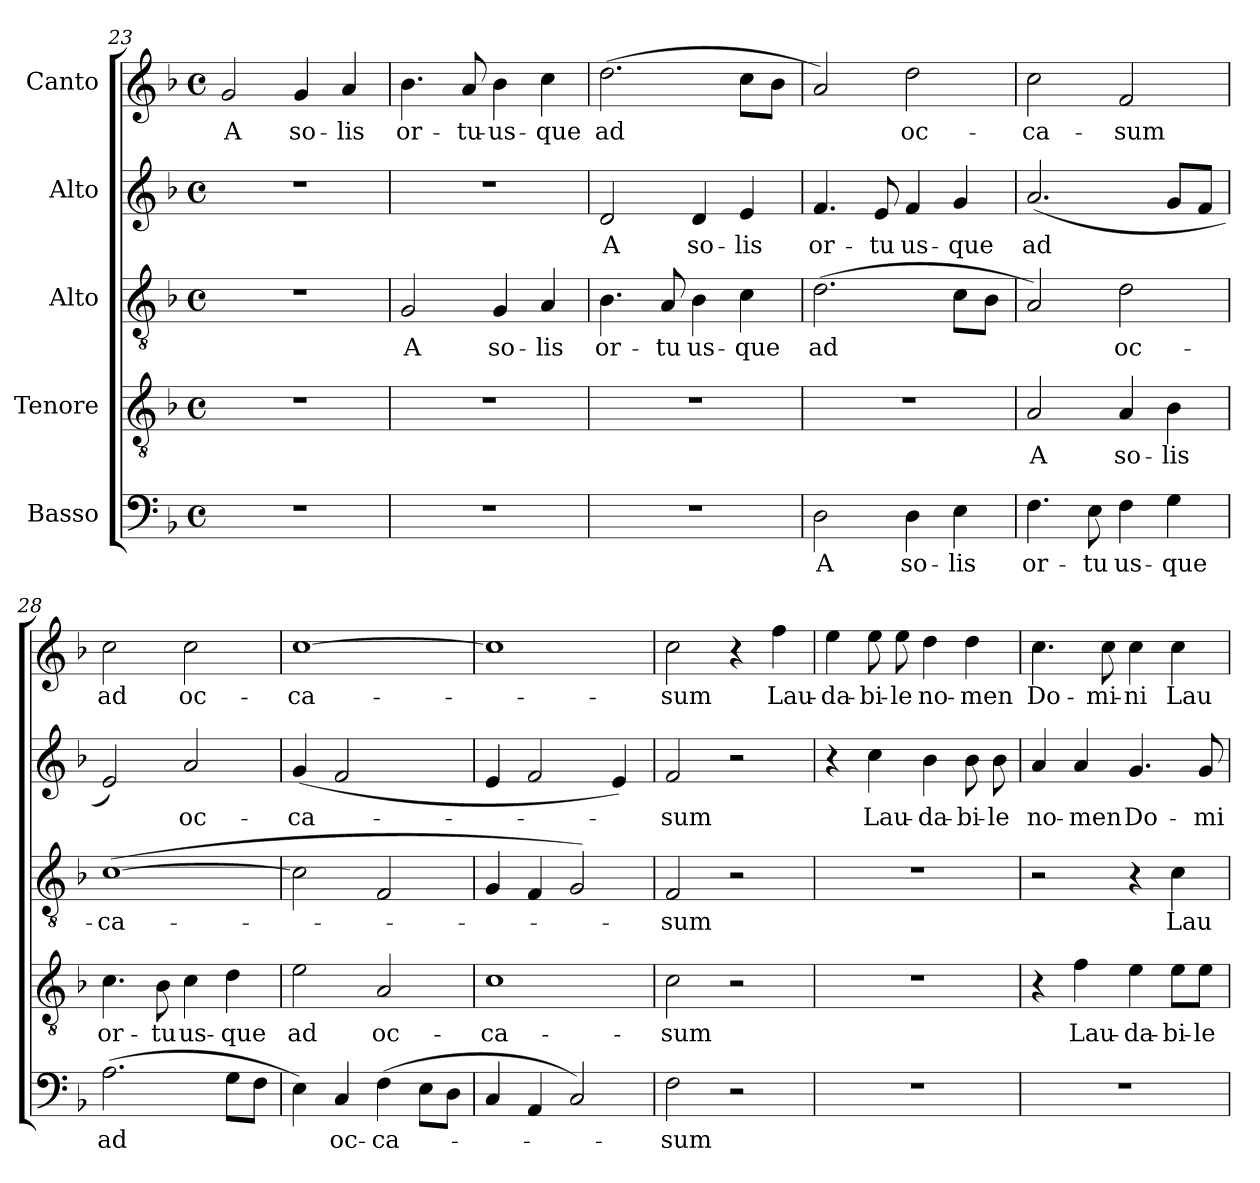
**kern	**text	**kern	**text	**kern	**text	**kern	**text	**kern	**text
*part5	*part5	*part4	*part4	*part3	*part3	*part2	*part2	*part1	*part1
*staff5	*staff5	*staff4	*staff4	*staff3	*staff3	*staff2	*staff2	*staff1	*staff1
*I"Basso	*	*I"Tenore	*	*I"Alto	*	*I"Alto	*	*I"Canto	*
*clefF4	*	*clefGv2	*	*clefGv2	*	*clefG2	*	*clefG2	*
*ITrd7c12	*	*	*	*	*	*	*	*	*
*k[b-]	*	*k[b-]	*	*k[b-]	*	*k[b-]	*	*k[b-]	*
*F:	*	*F:	*	*F:	*	*F:	*	*F:	*
*M4/4	*	*M4/4	*	*M4/4	*	*M4/4	*	*M4/4	*
*met(c)	*	*met(c)	*	*met(c)	*	*met(c)	*	*met(c)	*
=23	=23	=23	=23	=23	=23	=23	=23	=23	=23
!	!	!	!	!	!	!	!	!	!LO:LY:b
1r	.	1r	.	1r	.	1r	.	2g/	A
!	!	!	!	!	!	!	!	!	!LO:LY:b
.	.	.	.	.	.	.	.	4g/	so-
!	!	!	!	!	!	!	!	!	!LO:LY:b
.	.	.	.	.	.	.	.	4a/	-lis
=24	=24	=24	=24	=24	=24	=24	=24	=24	=24
!	!	!	!	!	!LO:LY:b	!	!	!	!LO:LY:b
1r	.	1r	.	2G/	A	1r	.	4.b-\	or-
!	!	!	!	!	!	!	!	!	!LO:LY:b
.	.	.	.	.	.	.	.	8a/	-tu-
!	!	!	!	!	!LO:LY:b	!	!	!	!LO:LY:b
.	.	.	.	4G/	so-	.	.	4b-\	-us-
!	!	!	!	!	!LO:LY:b	!	!	!	!LO:LY:b
.	.	.	.	4A/	-lis	.	.	4cc\	-que
=25	=25	=25	=25	=25	=25	=25	=25	=25	=25
!	!	!	!	!	!LO:LY:b	!	!LO:LY:b	!	!LO:LY:b
1r	.	1r	.	4.B-\	or-	2d/	A	(>2.dd\	ad
!	!	!	!	!	!LO:LY:b	!	!	!	!
.	.	.	.	8A/	-tu	.	.	.	.
!	!	!	!	!	!LO:LY:b	!	!LO:LY:b	!	!
.	.	.	.	4B-\	us-	4d/	so-	.	.
!	!	!	!	!	!LO:LY:b	!	!LO:LY:b	!	!
.	.	.	.	4c\	-que	4e/	-lis	8cc\L	.
.	.	.	.	.	.	.	.	8b-\J	.
=26	=26	=26	=26	=26	=26	=26	=26	=26	=26
!	!LO:LY:b	!	!	!	!LO:LY:b	!	!LO:LY:b	!	!
2DD\	A	1r	.	(>2.d\	ad	4.f/	or-	2a/)	.
!	!	!	!	!	!	!	!LO:LY:b	!	!
.	.	.	.	.	.	8e/	-tu	.	.
!	!LO:LY:b	!	!	!	!	!	!LO:LY:b	!	!LO:LY:b
4DD\	so-	.	.	.	.	4f/	us-	2dd\	oc-
!	!LO:LY:b	!	!	!	!	!	!LO:LY:b	!	!
4EE\	-lis	.	.	8c\L	.	4g/	-que	.	.
.	.	.	.	8B-\J	.	.	.	.	.
!!LO:LB:g=z
=27	=27	=27	=27	=27	=27	=27	=27	=27	=27
!	!LO:LY:b	!	!LO:LY:b	!	!	!	!LO:LY:b	!	!LO:LY:b
4.FF\	or-	2A/	A	2A/)	.	(2.a/	ad	2cc\	-ca-
!	!LO:LY:b	!	!	!	!	!	!	!	!
8EE\	-tu	.	.	.	.	.	.	.	.
!	!LO:LY:b	!	!LO:LY:b	!	!LO:LY:b	!	!	!	!LO:LY:b
4FF\	us-	4A/	so-	2d\	oc-	.	.	2f/	-sum
!	!LO:LY:b	!	!LO:LY:b	!	!	!	!	!	!
4GG\	-que	4B-\	-lis	.	.	8g/L	.	.	.
.	.	.	.	.	.	8f/J	.	.	.
=28	=28	=28	=28	=28	=28	=28	=28	=28	=28
!	!LO:LY:b	!	!LO:LY:b	!	!LO:LY:b	!	!	!	!LO:LY:b
(>2.AA\	ad	4.c\	or-	(>[1c	-ca-	2e/)	.	2cc\	ad
!	!	!	!LO:LY:b	!	!	!	!	!	!
.	.	8B-\	-tu	.	.	.	.	.	.
!	!	!	!LO:LY:b	!	!	!	!LO:LY:b	!	!LO:LY:b
.	.	4c\	us-	.	.	2a/	oc-	2cc\	oc-
!	!	!	!LO:LY:b	!	!	!	!	!	!
8GG\L	.	4d\	-que	.	.	.	.	.	.
8FF\J	.	.	.	.	.	.	.	.	.
=29	=29	=29	=29	=29	=29	=29	=29	=29	=29
!	!	!	!LO:LY:b	!	!	!	!LO:LY:b	!	!LO:LY:b
4EE\)	.	2e\	ad	2c\]	.	(>4g/	-ca-	[1cc	-ca-
!	!LO:LY:b	!	!	!	!	!	!	!	!
4CC/	oc-	.	.	.	.	2f/	.	.	.
!	!LO:LY:b	!	!LO:LY:b	!	!	!	!	!	!
(>4FF\	-ca-	2A/	oc-	2F/	.	.	.	.	.
8EE\L	.	.	.	.	.	4ryy	.	.	.
8DD\J	.	.	.	.	.	.	.	.	.
=30	=30	=30	=30	=30	=30	=30	=30	=30	=30
!	!	!	!LO:LY:b	!	!	!	!	!	!
4CC/	.	1c	-ca-	4G/	.	4e/	.	1cc]	.
4AAA/	.	.	.	4F/	.	2f/	.	.	.
2CC/)	.	.	.	2G/)	.	.	.	.	.
.	.	.	.	.	.	4e/)	.	.	.
=31	=31	=31	=31	=31	=31	=31	=31	=31	=31
!	!LO:LY:b	!	!LO:LY:b	!	!LO:LY:b	!	!LO:LY:b	!	!LO:LY:b
2FF\	-sum	2c\	-sum	2F/	-sum	2f/	-sum	2cc\	-sum
2r	.	2r	.	2r	.	2r	.	4r	.
!	!	!	!	!	!	!	!	!	!LO:LY:b
.	.	.	.	.	.	.	.	4ff\	Lau-
=32	=32	=32	=32	=32	=32	=32	=32	=32	=32
!	!	!	!	!	!	!	!	!	!LO:LY:b
1r	.	1r	.	1r	.	4r	.	4ee\	-da-
!	!	!	!	!	!	!	!LO:LY:b	!	!LO:LY:b
.	.	.	.	.	.	4cc\	Lau-	8ee\	-bi-
!	!	!	!	!	!	!	!	!	!LO:LY:b
.	.	.	.	.	.	.	.	8ee\	-le
!	!	!	!	!	!	!	!LO:LY:b	!	!LO:LY:b
.	.	.	.	.	.	4b-\	-da-	4dd\	no-
!	!	!	!	!	!	!	!LO:LY:b	!	!LO:LY:b
.	.	.	.	.	.	8b-\	-bi-	4dd\	-men
!	!	!	!	!	!	!	!LO:LY:b	!	!
.	.	.	.	.	.	8b-\	-le	.	.
!!LO:PB:g=z
=33	=33	=33	=33	=33	=33	=33	=33	=33	=33
!	!	!	!	!	!	!	!LO:LY:b	!	!LO:LY:b
1r	.	4r	.	2r	.	4a/	no-	4.cc\	Do-
!	!	!	!LO:LY:b	!	!	!	!LO:LY:b	!	!
.	.	4f\	Lau-	.	.	4a/	-men	.	.
!	!	!	!	!	!	!	!	!	!LO:LY:b
.	.	.	.	.	.	.	.	8cc\	-mi-
!	!	!	!LO:LY:b	!	!	!	!LO:LY:b	!	!LO:LY:b
.	.	4e\	-da-	4r	.	4.g/	Do-	4cc\	-ni
!	!	!	!LO:LY:b	!	!LO:LY:b	!	!	!	!LO:LY:b
.	.	8e\L	-bi-	4c\	Lau-	.	.	4cc\	Lau-
!	!	!	!LO:LY:b	!	!	!	!LO:LY:b	!	!
.	.	8e\J	-le	.	.	8g/	-mi-	.	.
=	=	=	=	=	=	=	=	=	=
*-	*-	*-	*-	*-	*-	*-	*-	*-	*-
